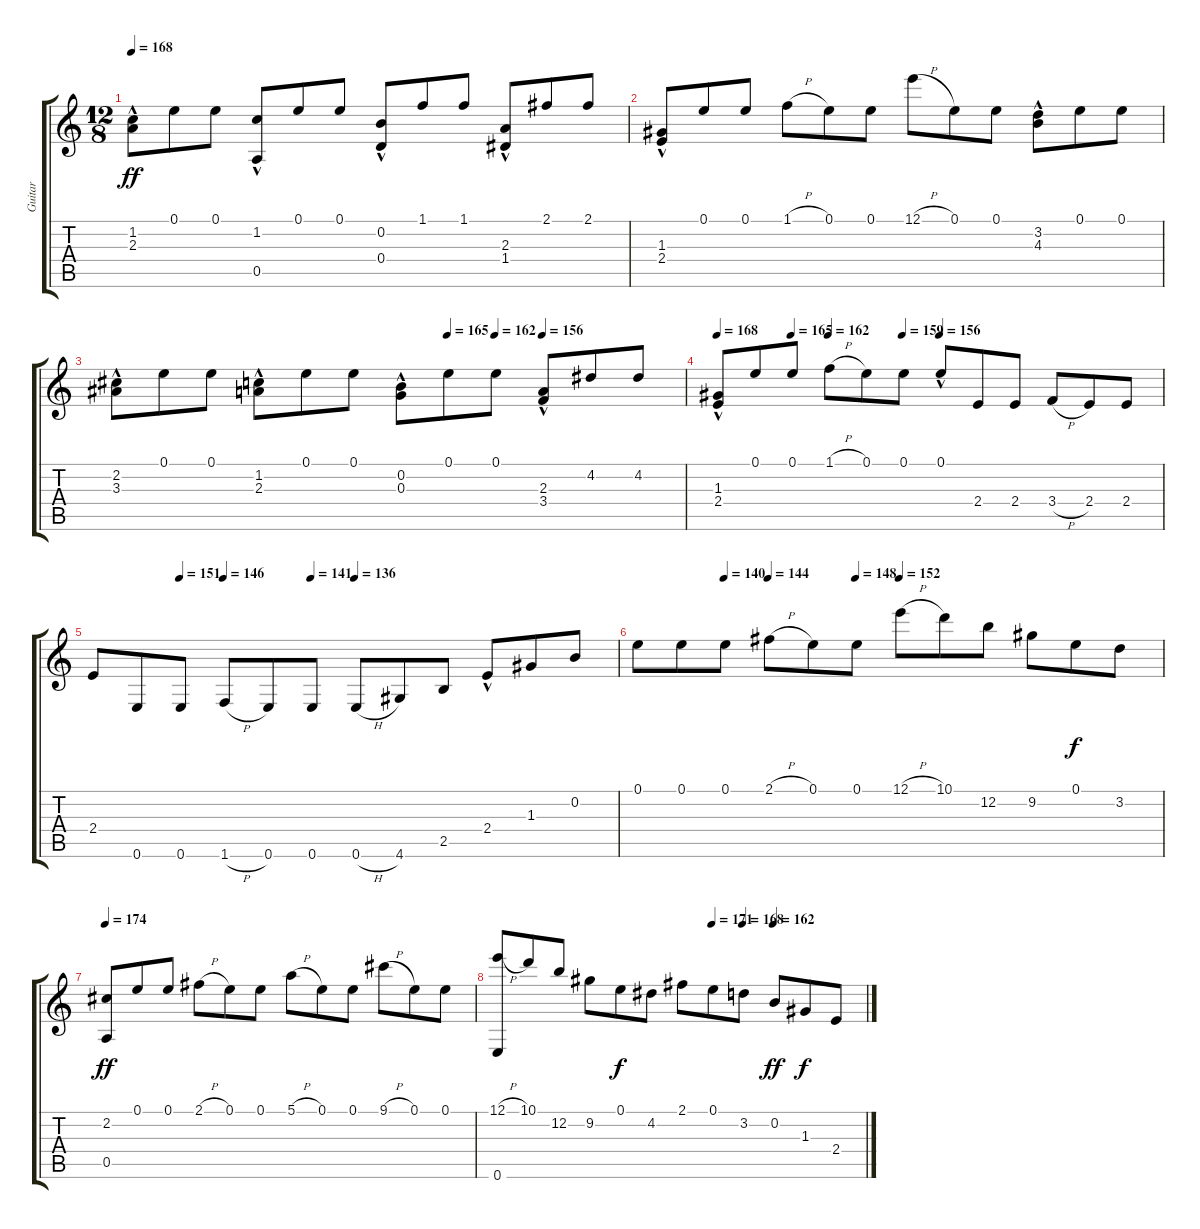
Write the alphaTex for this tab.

\track ("Guitar" "Guitar") {instrument acousticguitarnylon}
\staff {score tabs}
\tuning (E4 B3 G3 D3 A2 E2) {hide}
\ts (12 8)
\tempo 168
\clef g2
\ks c
(1.2{hac} 2.3{hac}).8{dy ff} 0.1.8 0.1.8 (1.2{hac} 0.5{hac}).8 0.1.8 0.1.8 (0.2{hac} 0.4{hac}).8 1.1.8 1.1.8 (2.3{hac} 1.4{hac}).8 2.1.8 2.1.8 |
(1.3 2.4{hac}).8 0.1.8 0.1.8 1.1{h}.8 0.1.8 0.1.8 12.1{h}.8 0.1.8 0.1.8 (3.2 4.3{hac}).8 0.1.8 0.1.8 |
\tempo (165 0.5833333333333334)
\tempo (162 0.6666666666666666)
\tempo (156 0.75)
(2.2 3.3{hac}).8 0.1.8 0.1.8 (1.2 2.3{hac}).8 0.1.8 0.1.8 (0.2 0.3{hac}).8 0.1.8 0.1.8 (2.3 3.4{hac}).8 4.2.8 4.2.8 |
\tempo 168
\tempo (165 0.16666666666666666)
\tempo (162 0.25)
\tempo (159 0.4166666666666667)
\tempo (156 0.5)
(1.3 2.4{hac}).8 0.1.8 0.1.8 1.1{h}.8 0.1.8 0.1.8 0.1{hac}.8 2.4.8 2.4.8 3.4{h}.8 2.4.8 2.4.8 |
\tempo (151 0.16666666666666666)
\tempo (146 0.25)
\tempo (141 0.4166666666666667)
\tempo (136 0.5)
2.4.8 0.6.8 0.6.8 1.6{h}.8 0.6.8 0.6.8 0.6{h}.8 4.6.8 2.5.8 2.4{hac}.8 1.3.8 0.2.8 |
\tempo (140 0.16666666666666666)
\tempo (144 0.25)
\tempo (148 0.4166666666666667)
\tempo (152 0.5)
0.1.8 0.1.8 0.1.8 2.1{h}.8 0.1.8 0.1.8 12.1{h}.8 10.1.8 12.2.8 9.2.8 0.1.8{dy f} 3.2.8 |
\tempo 174
(2.2 0.5).8{dy ff} 0.1.8 0.1.8 2.1{h}.8 0.1.8 0.1.8 5.1{h}.8 0.1.8 0.1.8 9.1{h}.8 0.1.8 0.1.8 |
\tempo (171 0.5833333333333334)
\tempo (168 0.6666666666666666)
\tempo (162 0.75)
(12.1{h} 0.6).8 10.1.8 12.2.8 9.2.8 0.1.8{dy f} 4.2.8 2.1.8 0.1.8 3.2.8 0.2.8{dy ff} 1.3.8{dy f} 2.4.8
